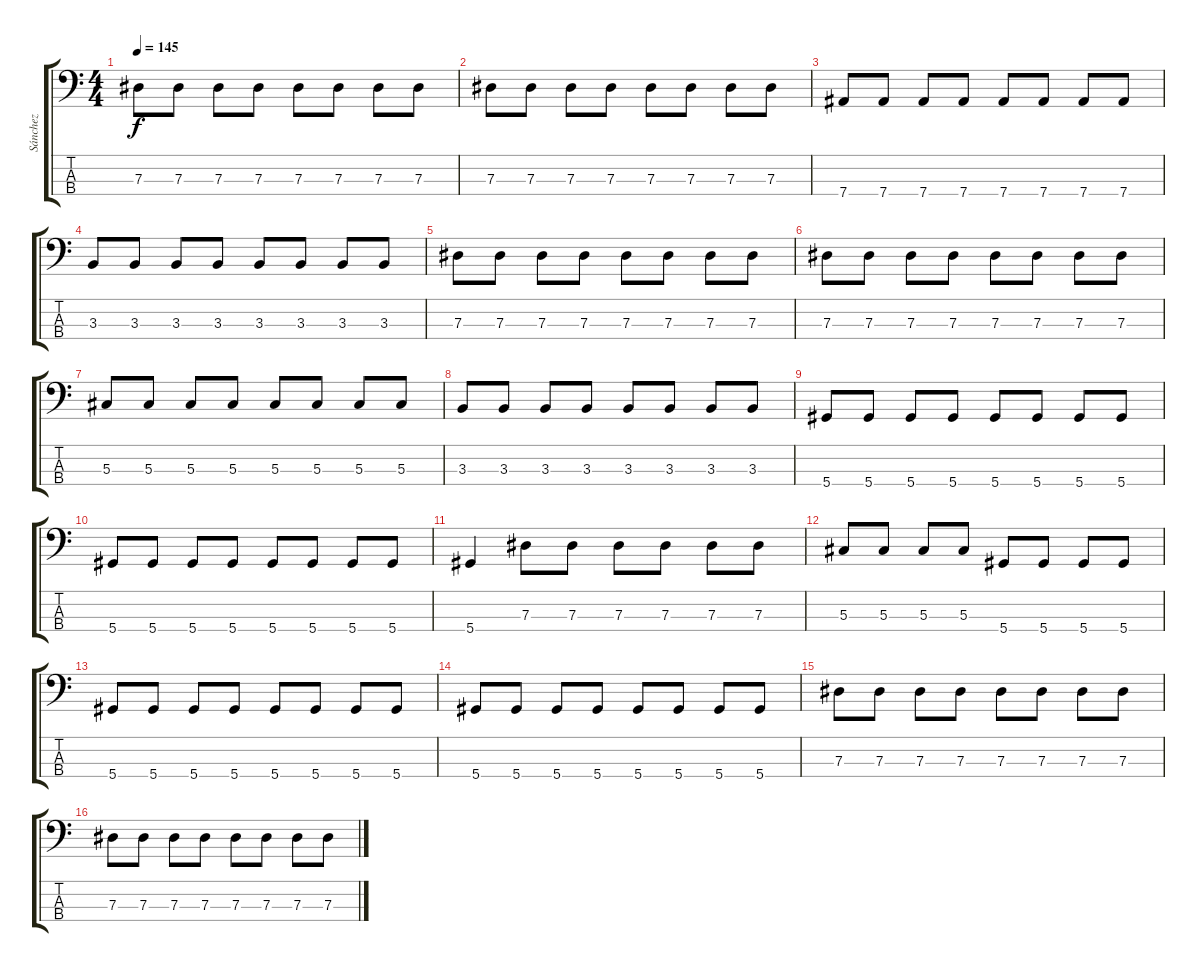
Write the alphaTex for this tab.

\track ("Sánchez" "Sánchez") {instrument electricbassfinger}
\staff {score tabs}
\tuning (Gb2 Db2 Ab1 Eb1) {hide}
\ts (4 4)
\tempo 145
\clef f4
\ks c
7.3.8{dy f} 7.3.8 7.3.8 7.3.8 7.3.8 7.3.8 7.3.8 7.3.8 |
7.3.8 7.3.8 7.3.8 7.3.8 7.3.8 7.3.8 7.3.8 7.3.8 |
7.4.8 7.4.8 7.4.8 7.4.8 7.4.8 7.4.8 7.4.8 7.4.8 |
3.3.8 3.3.8 3.3.8 3.3.8 3.3.8 3.3.8 3.3.8 3.3.8 |
7.3.8 7.3.8 7.3.8 7.3.8 7.3.8 7.3.8 7.3.8 7.3.8 |
7.3.8 7.3.8 7.3.8 7.3.8 7.3.8 7.3.8 7.3.8 7.3.8 |
5.3.8 5.3.8 5.3.8 5.3.8 5.3.8 5.3.8 5.3.8 5.3.8 |
3.3.8 3.3.8 3.3.8 3.3.8 3.3.8 3.3.8 3.3.8 3.3.8 |
5.4.8 5.4.8 5.4.8 5.4.8 5.4.8 5.4.8 5.4.8 5.4.8 |
5.4.8 5.4.8 5.4.8 5.4.8 5.4.8 5.4.8 5.4.8 5.4.8 |
5.4.4 7.3.8 7.3.8 7.3.8 7.3.8 7.3.8 7.3.8 |
5.3.8 5.3.8 5.3.8 5.3.8 5.4.8 5.4.8 5.4.8 5.4.8 |
5.4.8 5.4.8 5.4.8 5.4.8 5.4.8 5.4.8 5.4.8 5.4.8 |
5.4.8 5.4.8 5.4.8 5.4.8 5.4.8 5.4.8 5.4.8 5.4.8 |
7.3.8 7.3.8 7.3.8 7.3.8 7.3.8 7.3.8 7.3.8 7.3.8 |
7.3.8 7.3.8 7.3.8 7.3.8 7.3.8 7.3.8 7.3.8 7.3.8
